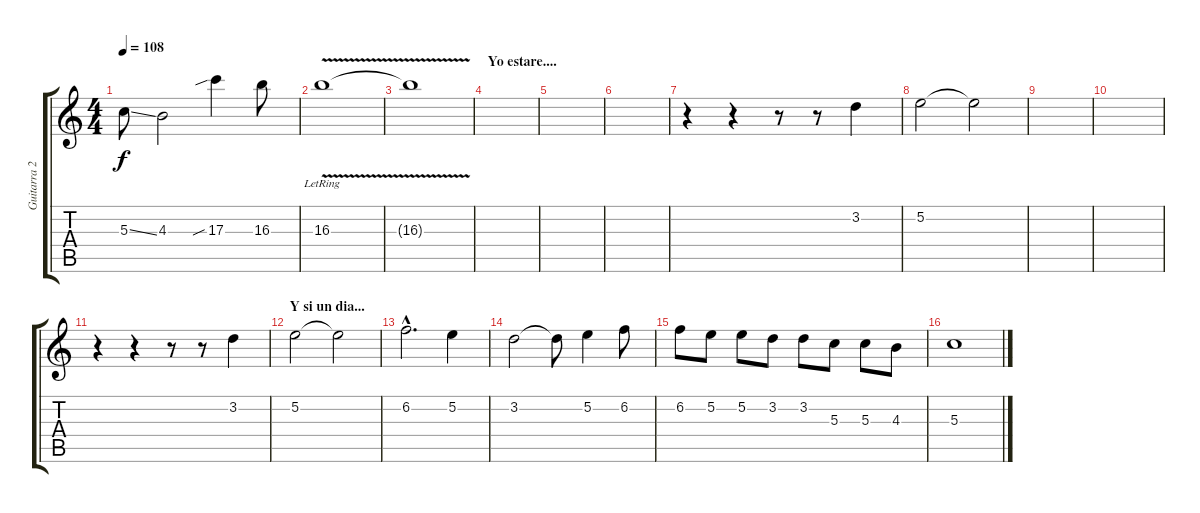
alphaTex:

\track ("Guitarra 2" "Guitarra 2") {instrument acousticguitarsteel}
\staff {score tabs}
\tuning (E4 B3 G3 D3 A2 E2) {hide}
\ts (4 4)
\tempo 108
\clef g2
\ks c
5.3{ss}.8{dy f} 4.3.2 17.3{sib}.4 16.3.8 |
16.3{v lr}.1 |
16.3{t}.1 |
\section ("" "Yo estare....")
|
|
|
r.4 r.4 r.8 r.8 3.2.4 |
5.2.2 5.2{t}.2 |
|
|
r.4 r.4 r.8 r.8 3.2.4 |
\section ("" "Y si un dia...")
5.2.2 5.2{t}.2 |
6.2{hac}.2{d} 5.2.4 |
3.2.2 3.2{t}.8 5.2.4 6.2.8 |
6.2.8 5.2.8 5.2.8 3.2.8 3.2.8 5.3.8 5.3.8 4.3.8 |
5.3.1
